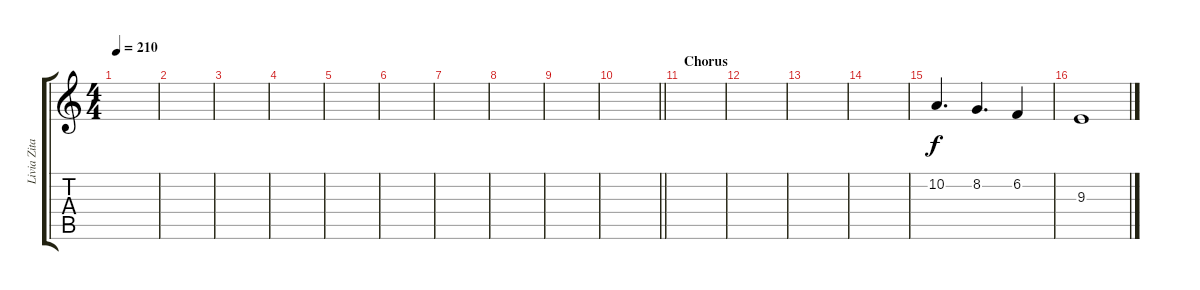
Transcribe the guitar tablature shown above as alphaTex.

\track ("Livia Zita" "Livia Zita") {instrument choiraahs}
\staff {score tabs}
\tuning (E4 B3 G3 D3 A2 E2) {hide}
\ts (4 4)
\tempo 210
\clef g2
\ks c
|
|
|
|
|
|
|
|
|
\barLineRight lightlight
|
\section ("" "Chorus")
|
|
|
|
10.2.4{d} 8.2.4{d} 6.2.4 |
9.3.1
